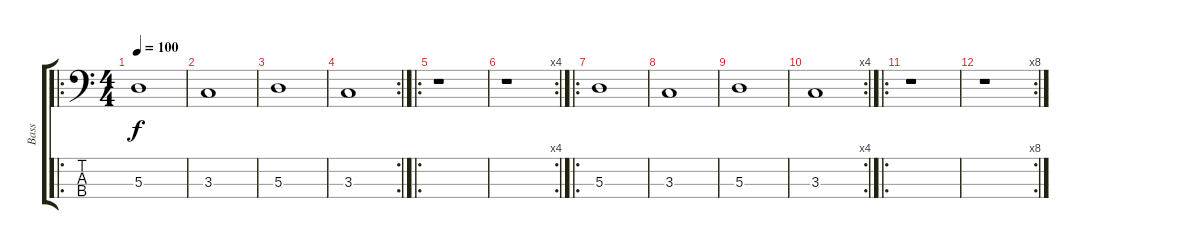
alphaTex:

\track ("Bass" "Bass") {instrument electricbassfinger}
\staff {score tabs}
\tuning (G2 D2 A1 E1) {hide}
\ro
\ts (4 4)
\tempo 100
\clef f4
\ks c
5.3.1{dy f} |
3.3.1 |
5.3.1 |
\rc 2
3.3.1 |
\ro
r.1 |
\rc 4
r.1 |
\ro
5.3.1 |
3.3.1 |
5.3.1 |
\rc 4
3.3.1 |
\ro
r.1 |
\rc 8
r.1
